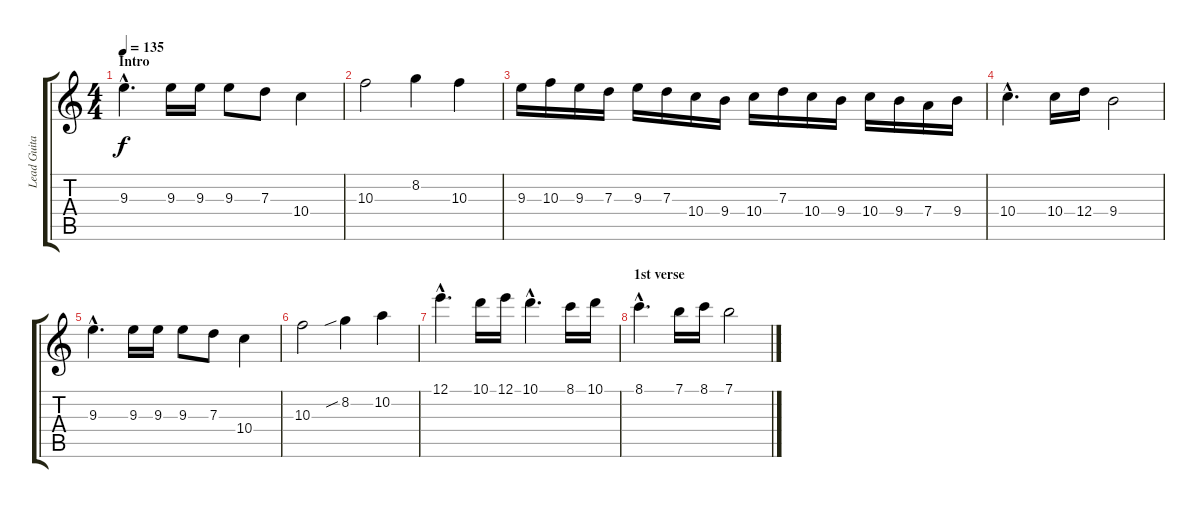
\track ("Lead Guitar" "Lead Guita") {instrument overdrivenguitar}
\staff {score tabs}
\tuning (E4 B3 G3 D3 A2 E2) {hide}
\ts (4 4)
\section ("" "Intro")
\tempo 135
\clef g2
\ks c
9.3{hac}.4{d dy f instrument overdrivenguitar} 9.3.16 9.3.16 9.3.8 7.3.8 10.4.4 |
10.3.2 8.2.4 10.3.4 |
9.3.16 10.3.16 9.3.16 7.3.16 9.3.16 7.3.16 10.4.16 9.4.16 10.4.16 7.3.16 10.4.16 9.4.16 10.4.16 9.4.16 7.4.16 9.4.16 |
10.4{hac}.4{d} 10.4.16 12.4.16 9.4.2 |
9.3{hac}.4{d} 9.3.16 9.3.16 9.3.8 7.3.8 10.4.4 |
10.3.2 8.2{sib}.4 10.2.4 |
12.1{hac}.4{d} 10.1.16 12.1.16 10.1{hac}.4{d} 8.1.16 10.1.16 |
\section ("" "1st verse")
8.1{hac}.4{d} 7.1.16 8.1.16 7.1.2
